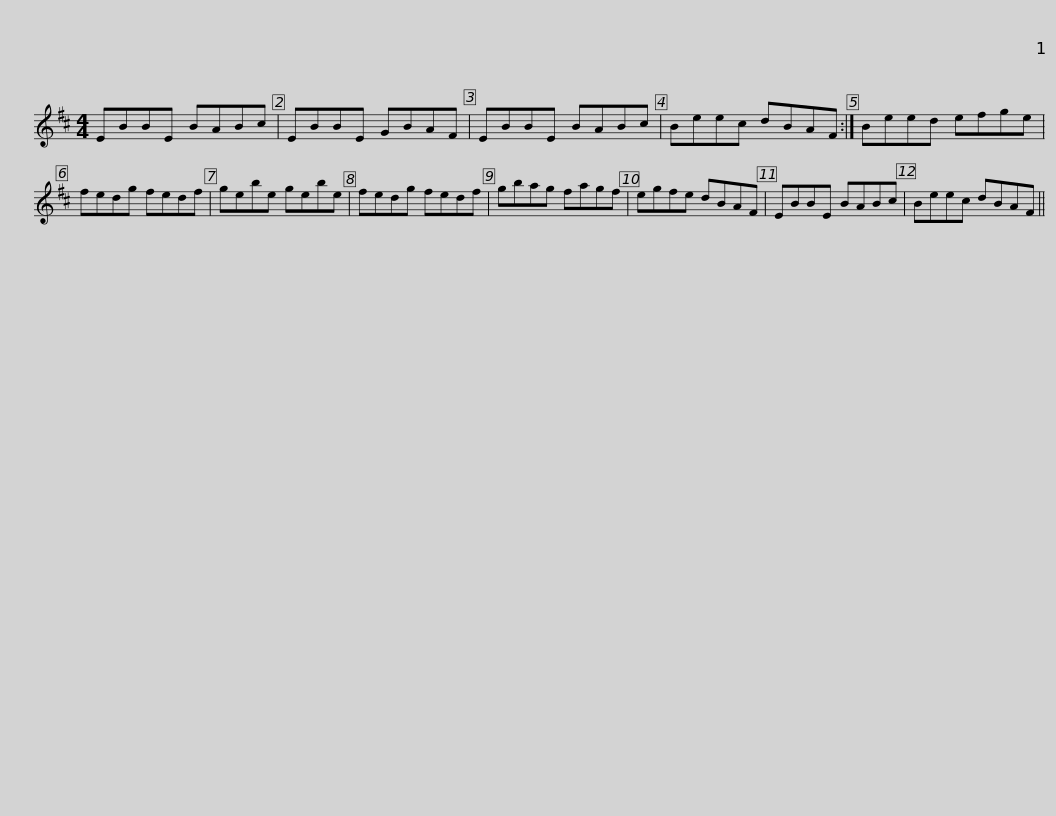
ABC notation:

X:1
L:1/8
M:4/4
I:linebreak $
K:D
V:1 treble
V:1
 EBBE BABc | EBBE GBAF | EBBE BABc | Beec dBAF :| Beed efge |$ %5
 fedg fedf | gebe gebe | fedg fedf | gbag fagf | egfe dBAF |$ %10
 EBBE BABc | Beec dBAF || %12
